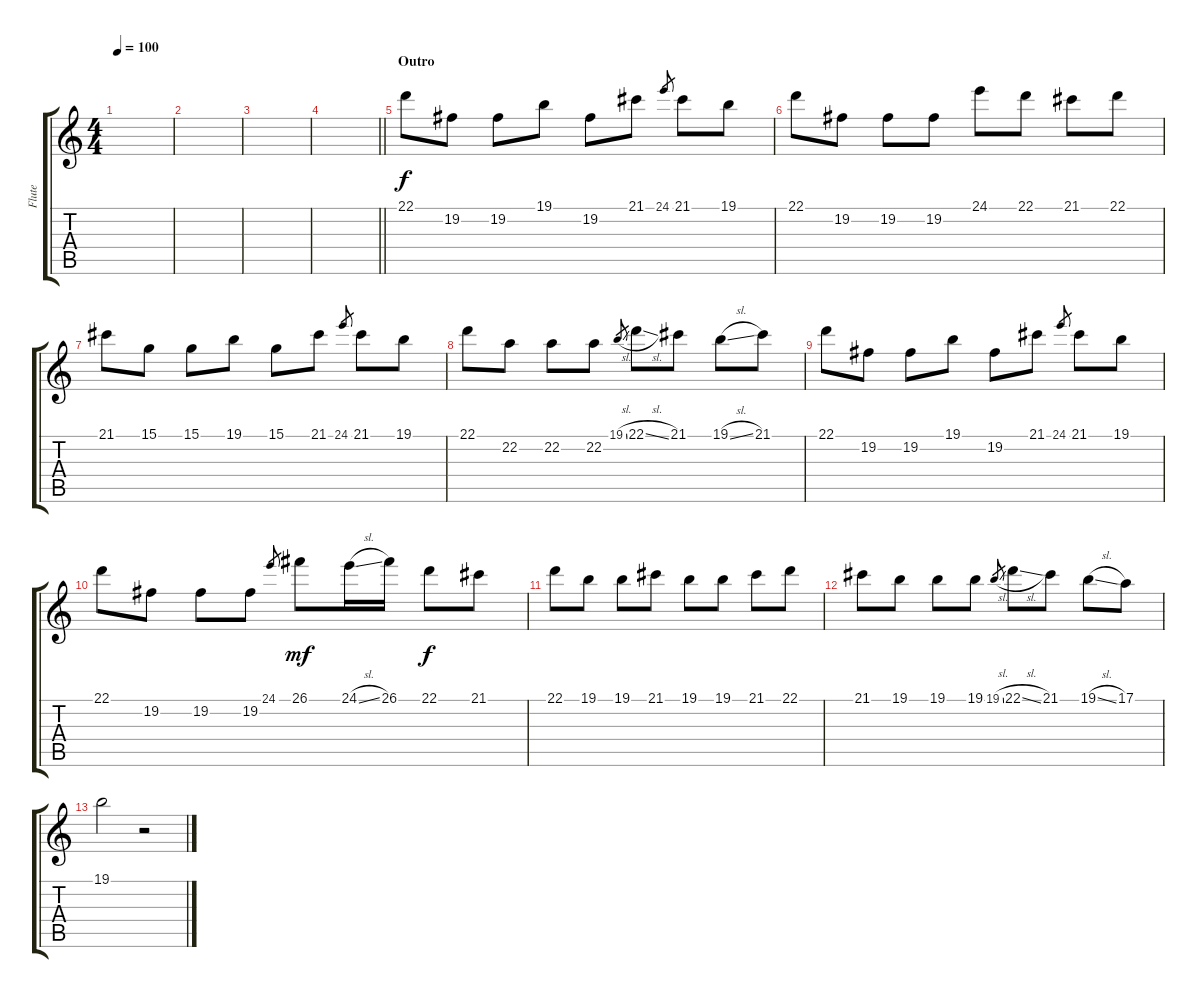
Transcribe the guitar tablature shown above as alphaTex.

\track ("Flute" "Flute") {instrument flute}
\staff {score tabs}
\tuning (E4 B3 G3 D3 A2 E2) {hide}
\ts (4 4)
\tempo 100
\clef g2
\ks c
|
|
|
\barLineRight lightlight
|
\section ("" "Outro")
22.1.8{volume 12 instrument flute} 19.2.8 19.2.8 19.1.8 19.2.8 21.1.8 24.1.8{gr} 21.1.8 19.1.8 |
22.1.8 19.2.8 19.2.8 19.2.8 24.1.8 22.1.8 21.1.8 22.1.8 |
21.1.8 15.1.8 15.1.8 19.1.8 15.1.8 21.1.8 24.1.8{gr} 21.1.8 19.1.8 |
22.1.8 22.2.8 22.2.8 22.2.8 19.1{sl}.8{gr} 22.1{sl}.8 21.1.8 19.1{sl}.8 21.1.8 |
22.1.8 19.2.8 19.2.8 19.1.8 19.2.8 21.1.8 24.1.8{gr} 21.1.8 19.1.8 |
22.1.8 19.2.8 19.2.8 19.2.8 24.1.8{gr} 26.1.8{dy mf} 24.1{sl}.16 26.1.16 22.1.8{dy f} 21.1.8 |
22.1.8 19.1.8 19.1.8 21.1.8 19.1.8 19.1.8 21.1.8 22.1.8 |
21.1.8 19.1.8 19.1.8 19.1.8 19.1{sl}.8{gr} 22.1{sl}.8 21.1.8 19.1{sl}.8 17.1.8 |
19.1.2 r.2
